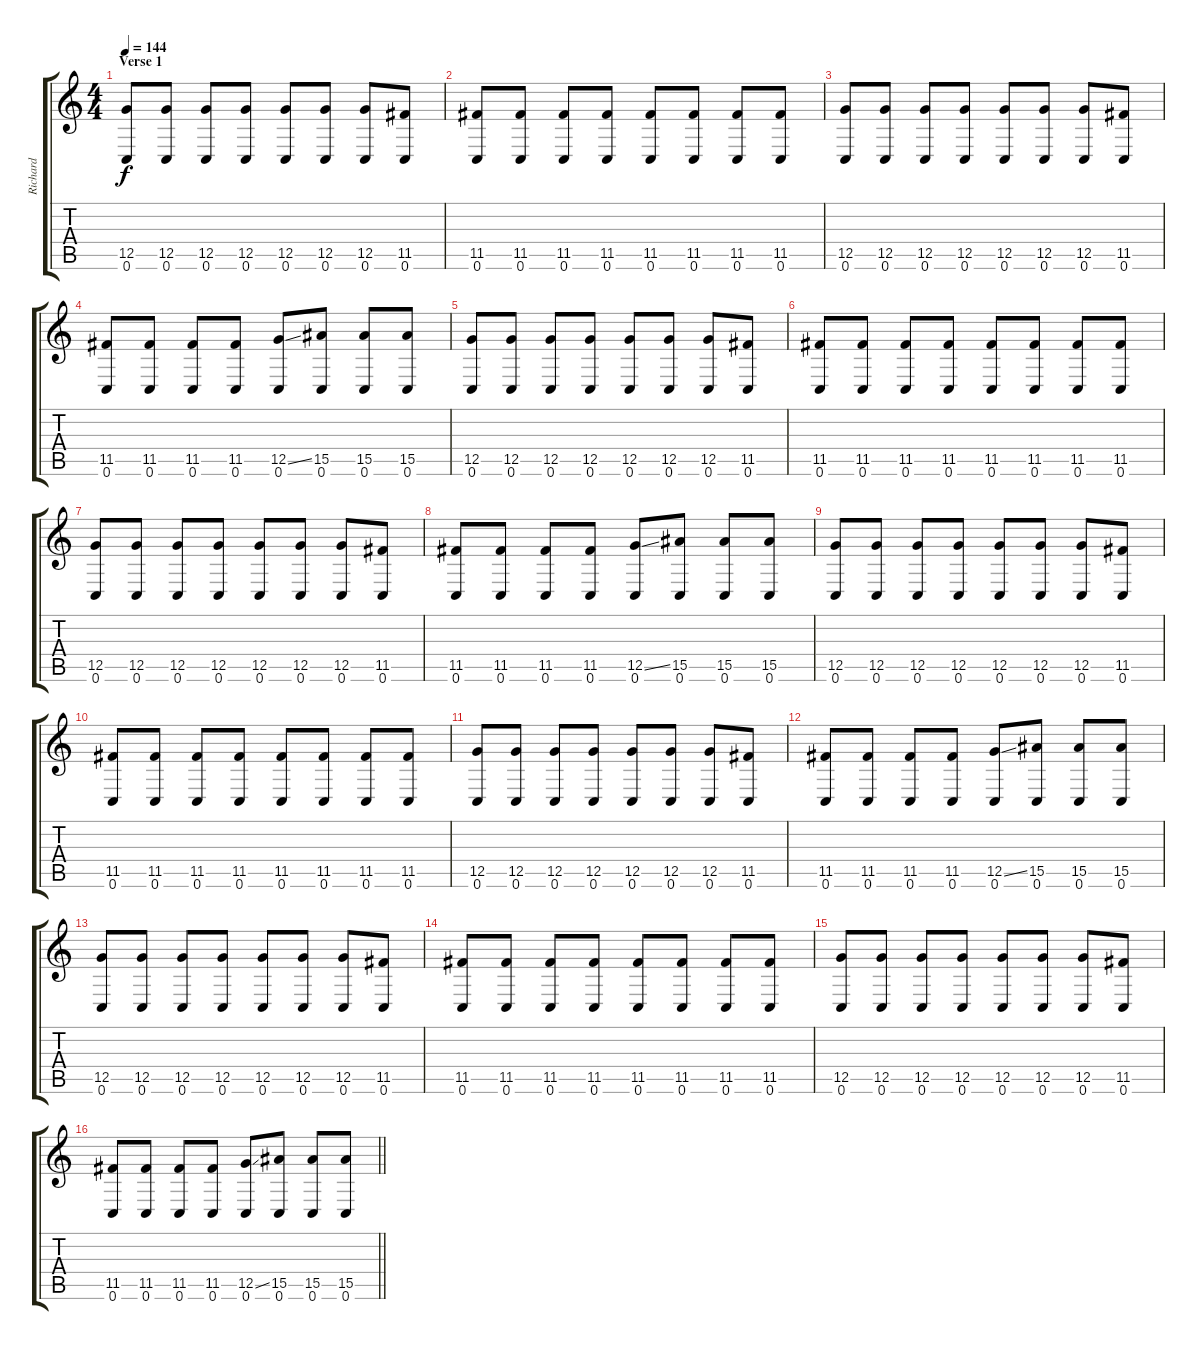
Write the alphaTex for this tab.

\track ("Richard" "Richard") {instrument overdrivenguitar}
\staff {score tabs}
\tuning (D4 A3 F3 C3 G2 C2) {hide}
\ts (4 4)
\section ("" "Verse 1")
\tempo 144
\clef g2
\ks c
(12.5 0.6).8{dy f volume 7 instrument electricguitarclean} (12.5 0.6).8 (12.5 0.6).8 (12.5 0.6).8 (12.5 0.6).8 (12.5 0.6).8 (12.5 0.6).8 (11.5 0.6).8 |
(11.5 0.6).8 (11.5 0.6).8 (11.5 0.6).8 (11.5 0.6).8 (11.5 0.6).8 (11.5 0.6).8 (11.5 0.6).8 (11.5 0.6).8 |
(12.5 0.6).8 (12.5 0.6).8 (12.5 0.6).8 (12.5 0.6).8 (12.5 0.6).8 (12.5 0.6).8 (12.5 0.6).8 (11.5 0.6).8 |
(11.5 0.6).8 (11.5 0.6).8 (11.5 0.6).8 (11.5 0.6).8 (12.5{ss} 0.6).8 (15.5 0.6).8 (15.5 0.6).8 (15.5 0.6).8 |
(12.5 0.6).8 (12.5 0.6).8 (12.5 0.6).8 (12.5 0.6).8 (12.5 0.6).8 (12.5 0.6).8 (12.5 0.6).8 (11.5 0.6).8 |
(11.5 0.6).8 (11.5 0.6).8 (11.5 0.6).8 (11.5 0.6).8 (11.5 0.6).8 (11.5 0.6).8 (11.5 0.6).8 (11.5 0.6).8 |
(12.5 0.6).8 (12.5 0.6).8 (12.5 0.6).8 (12.5 0.6).8 (12.5 0.6).8 (12.5 0.6).8 (12.5 0.6).8 (11.5 0.6).8 |
(11.5 0.6).8 (11.5 0.6).8 (11.5 0.6).8 (11.5 0.6).8 (12.5{ss} 0.6).8 (15.5 0.6).8 (15.5 0.6).8 (15.5 0.6).8 |
(12.5 0.6).8 (12.5 0.6).8 (12.5 0.6).8 (12.5 0.6).8 (12.5 0.6).8 (12.5 0.6).8 (12.5 0.6).8 (11.5 0.6).8 |
(11.5 0.6).8 (11.5 0.6).8 (11.5 0.6).8 (11.5 0.6).8 (11.5 0.6).8 (11.5 0.6).8 (11.5 0.6).8 (11.5 0.6).8 |
(12.5 0.6).8 (12.5 0.6).8 (12.5 0.6).8 (12.5 0.6).8 (12.5 0.6).8 (12.5 0.6).8 (12.5 0.6).8 (11.5 0.6).8 |
(11.5 0.6).8 (11.5 0.6).8 (11.5 0.6).8 (11.5 0.6).8 (12.5{ss} 0.6).8 (15.5 0.6).8 (15.5 0.6).8 (15.5 0.6).8 |
(12.5 0.6).8 (12.5 0.6).8 (12.5 0.6).8 (12.5 0.6).8 (12.5 0.6).8 (12.5 0.6).8 (12.5 0.6).8 (11.5 0.6).8 |
(11.5 0.6).8 (11.5 0.6).8 (11.5 0.6).8 (11.5 0.6).8 (11.5 0.6).8 (11.5 0.6).8 (11.5 0.6).8 (11.5 0.6).8 |
(12.5 0.6).8 (12.5 0.6).8 (12.5 0.6).8 (12.5 0.6).8 (12.5 0.6).8 (12.5 0.6).8 (12.5 0.6).8 (11.5 0.6).8 |
\barLineRight lightlight
(11.5 0.6).8 (11.5 0.6).8 (11.5 0.6).8 (11.5 0.6).8 (12.5{ss} 0.6).8 (15.5 0.6).8 (15.5 0.6).8 (15.5 0.6).8
